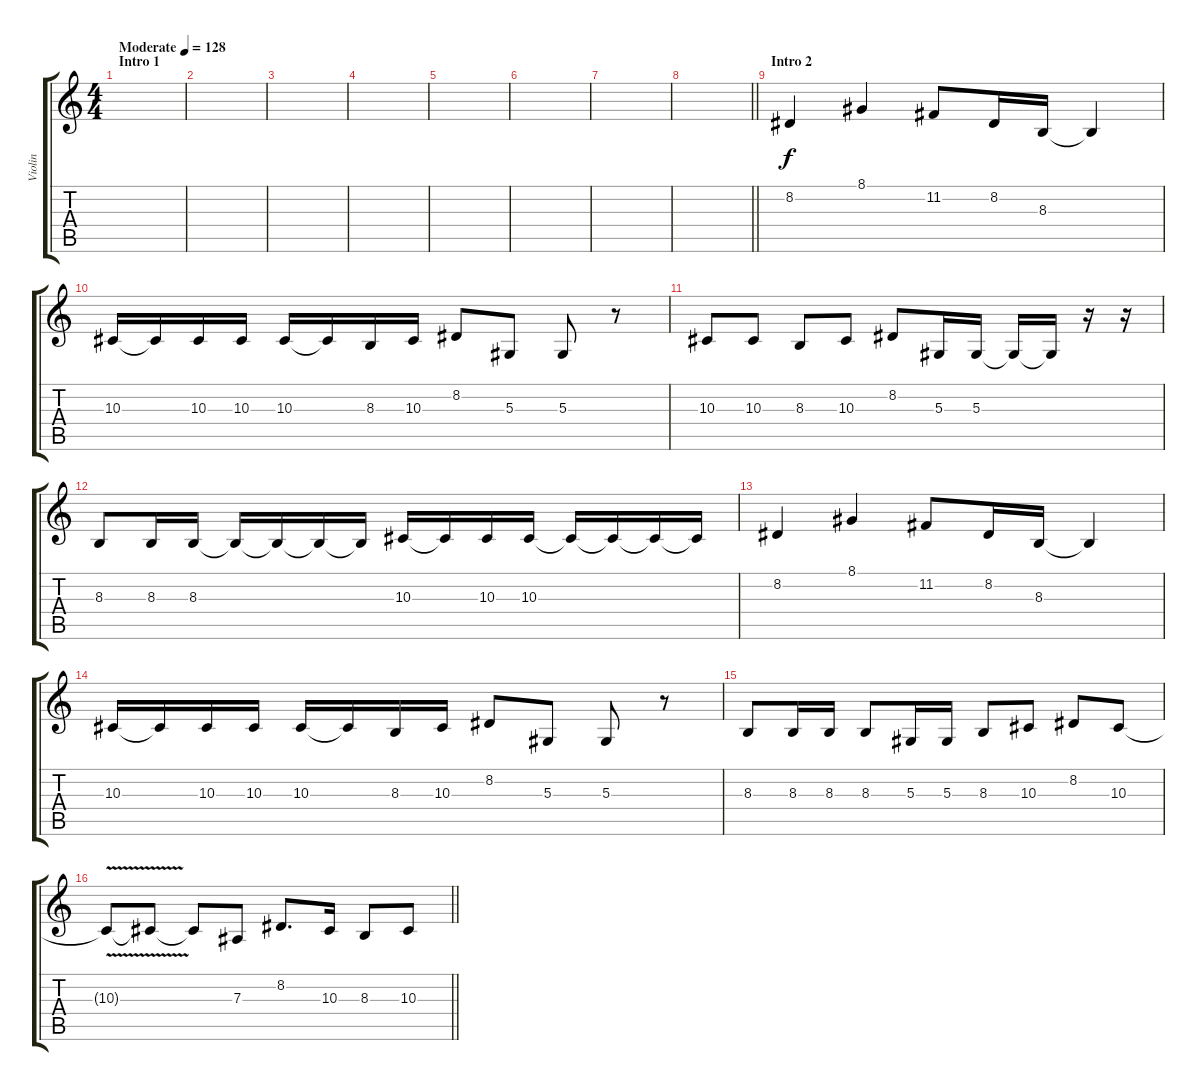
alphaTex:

\track ("Violin" "Violin") {instrument violin}
\staff {score tabs}
\tuning (C4 G3 Eb3 Bb2 F2 C2) {hide}
\ts (4 4)
\section ("" "Intro 1")
\tempo (128 "Moderate")
\clef g2
\ks c
|
|
|
|
|
|
|
\barLineRight lightlight
|
\section ("" "Intro 2")
8.2.4 8.1.4 11.2.8 8.2.16 8.3.16 8.3{t}.4 |
10.3.16 10.3{t}.16 10.3.16 10.3.16 10.3.16 10.3{t}.16 8.3.16 10.3.16 8.2.8 5.3.8 5.3.8 r.8 |
10.3.8 10.3.8 8.3.8 10.3.8 8.2.8 5.3.16 5.3.16 5.3{t}.16 5.3{t}.16 r.16 r.16 |
8.3.8 8.3.16 8.3.16 8.3{t}.16 8.3{t}.16 8.3{t}.16 8.3{t}.16 10.3.16 10.3{t}.16 10.3.16 10.3.16 10.3{t}.16 10.3{t}.16 10.3{t}.16 10.3{t}.16 |
8.2.4 8.1.4 11.2.8 8.2.16 8.3.16 8.3{t}.4 |
10.3.16 10.3{t}.16 10.3.16 10.3.16 10.3.16 10.3{t}.16 8.3.16 10.3.16 8.2.8 5.3.8 5.3.8 r.8 |
8.3.8 8.3.16 8.3.16 8.3.8 5.3.16 5.3.16 8.3.8 10.3.8 8.2.8 10.3.8 |
\barLineRight lightlight
10.3{v t}.8 10.3{t}.8 10.3{t}.8 7.3.8 8.2.8{d} 10.3.16 8.3.8 10.3.8
